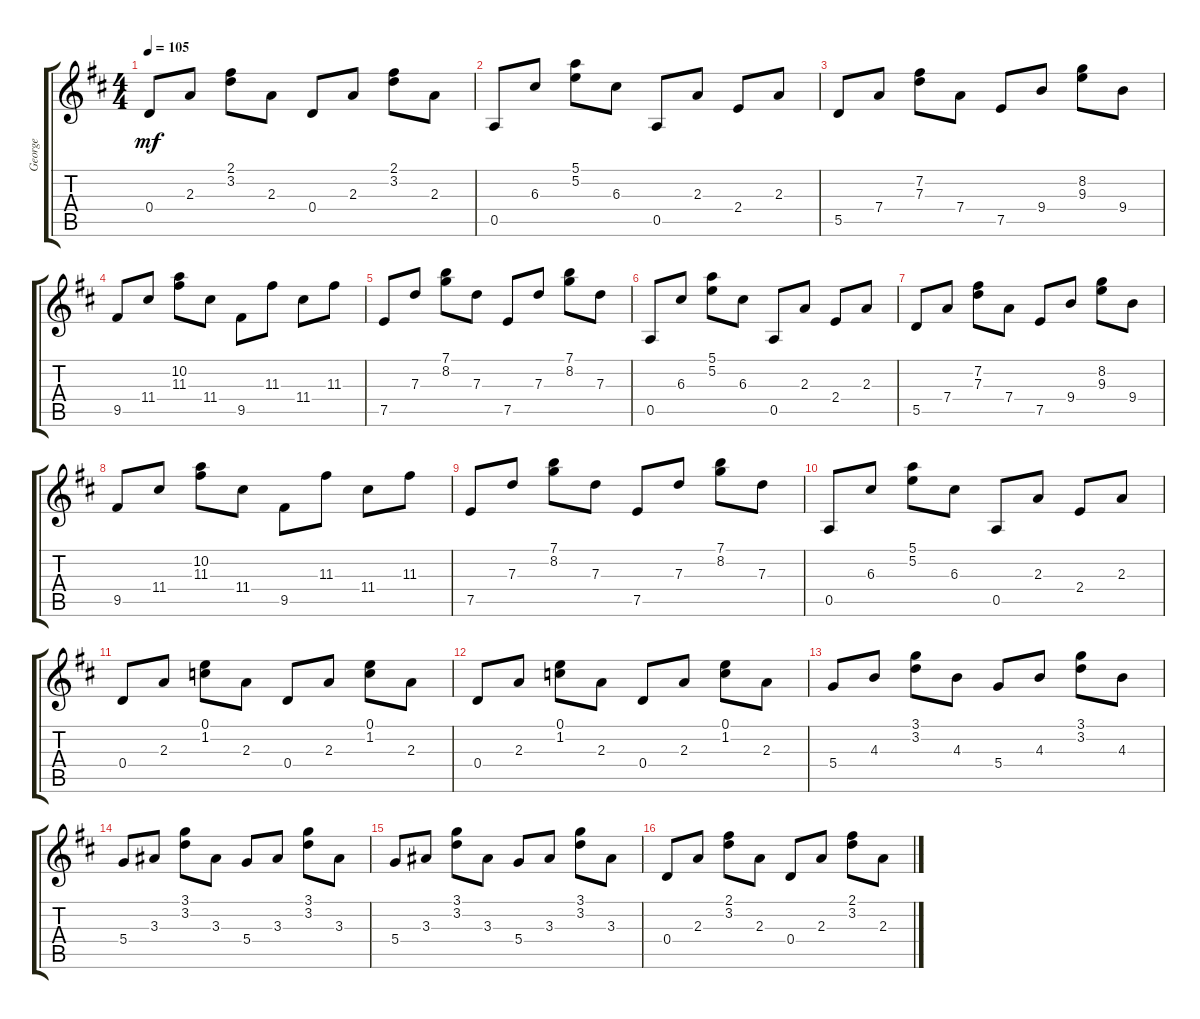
\track ("George" "George") {instrument electricguitarjazz}
\staff {score tabs}
\tuning (E4 B3 G3 D3 A2 E2) {hide}
\ts (4 4)
\tempo 105
\clef g2
\ks d
0.4.8{dy mf} 2.3.8 (2.1 3.2).8 2.3.8 0.4.8 2.3.8 (2.1 3.2).8 2.3.8 |
0.5.8 6.3.8 (5.1 5.2).8 6.3.8 0.5.8 2.3.8 2.4.8 2.3.8 |
5.5.8 7.4.8 (7.2 7.3).8 7.4.8 7.5.8 9.4.8 (8.2 9.3).8 9.4.8 |
9.5.8 11.4.8 (10.2 11.3).8 11.4.8 9.5.8 11.3.8 11.4.8 11.3.8 |
7.5.8 7.3.8 (7.1 8.2).8 7.3.8 7.5.8 7.3.8 (7.1 8.2).8 7.3.8 |
0.5.8 6.3.8 (5.1 5.2).8 6.3.8 0.5.8 2.3.8 2.4.8 2.3.8 |
5.5.8 7.4.8 (7.2 7.3).8 7.4.8 7.5.8 9.4.8 (8.2 9.3).8 9.4.8 |
9.5.8 11.4.8 (10.2 11.3).8 11.4.8 9.5.8 11.3.8 11.4.8 11.3.8 |
7.5.8 7.3.8 (7.1 8.2).8 7.3.8 7.5.8 7.3.8 (7.1 8.2).8 7.3.8 |
0.5.8 6.3.8 (5.1 5.2).8 6.3.8 0.5.8 2.3.8 2.4.8 2.3.8 |
0.4.8 2.3.8 (0.1 1.2).8 2.3.8 0.4.8 2.3.8 (0.1 1.2).8 2.3.8 |
0.4.8 2.3.8 (0.1 1.2).8 2.3.8 0.4.8 2.3.8 (0.1 1.2).8 2.3.8 |
5.4.8 4.3.8 (3.1 3.2).8 4.3.8 5.4.8 4.3.8 (3.1 3.2).8 4.3.8 |
5.4.8 3.3.8 (3.1 3.2).8 3.3.8 5.4.8 3.3.8 (3.1 3.2).8 3.3.8 |
5.4.8 3.3.8 (3.1 3.2).8 3.3.8 5.4.8 3.3.8 (3.1 3.2).8 3.3.8 |
0.4.8 2.3.8 (2.1 3.2).8 2.3.8 0.4.8 2.3.8 (2.1 3.2).8 2.3.8
